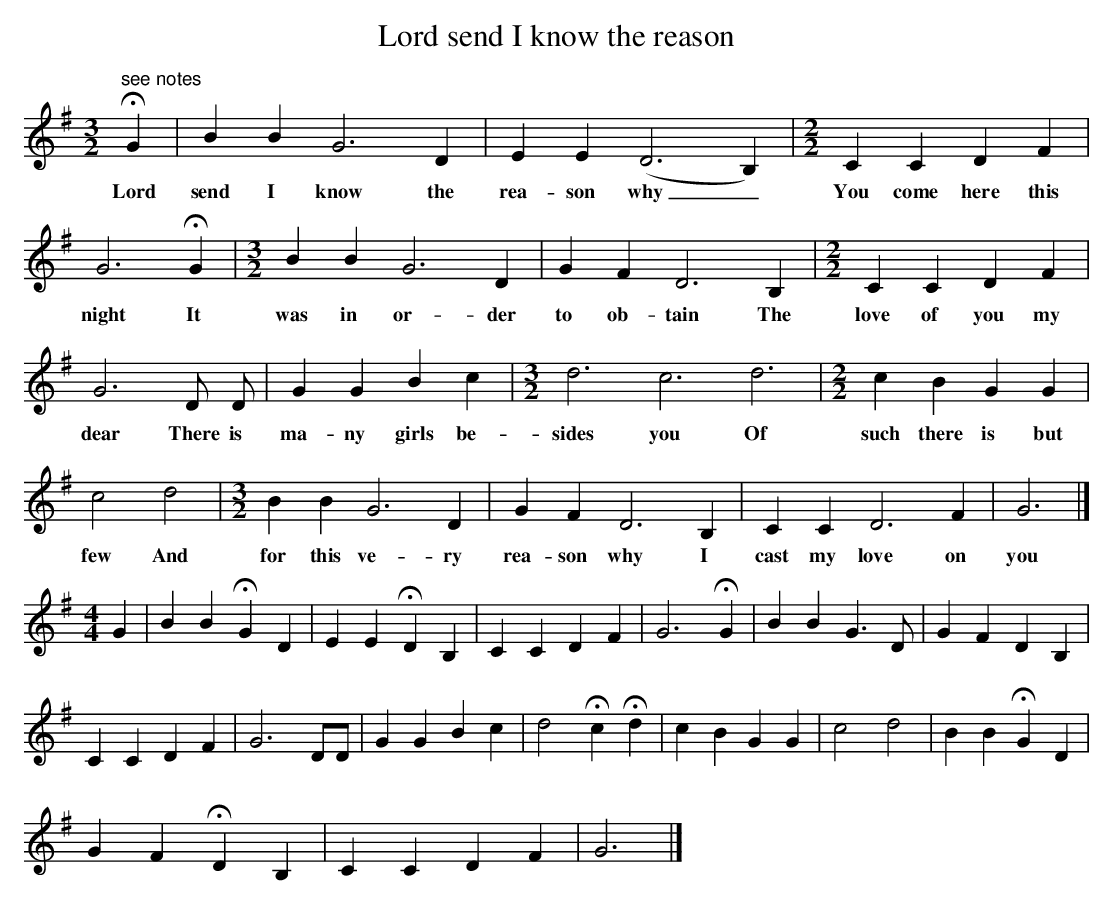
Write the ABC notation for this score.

X:1
T:Lord send I know the reason
M:3/2
L:1/4
K:G
"^see notes"HG |B B G3 D | E E (D3B,) | [M:2/2]C C D F |
w:Lord send I know the rea-son why_ You come here this
G3 HG | [M:3/2]B B G3 D | G F D3 B, | [M:2/2]C C D F |
w:night It was in or-der to ob-tain The love of you my
G3 D/2 D/2 | G G B c | [M:3/2] d3 c3 d3 |[M:2/2]c B G G |
w:dear There is ma-ny girls be-sides you Of such there is but
c2 d2 | [M:3/2]B B G3 D | G F D3 B, | C C D3 F | G3 |]
w:few And for this ve-ry rea-son why I cast my love on you
[M:4/4]G | B B HG D | E E HD B, | C C D F | G3 HG | B B G >D | G F D B, |
C C D F | G3 D/2D/2 | G G B c | d2 Hc Hd | c B G G | c2 d2 | B B HG D |
G F HD B, | C C D F | G3 |]
